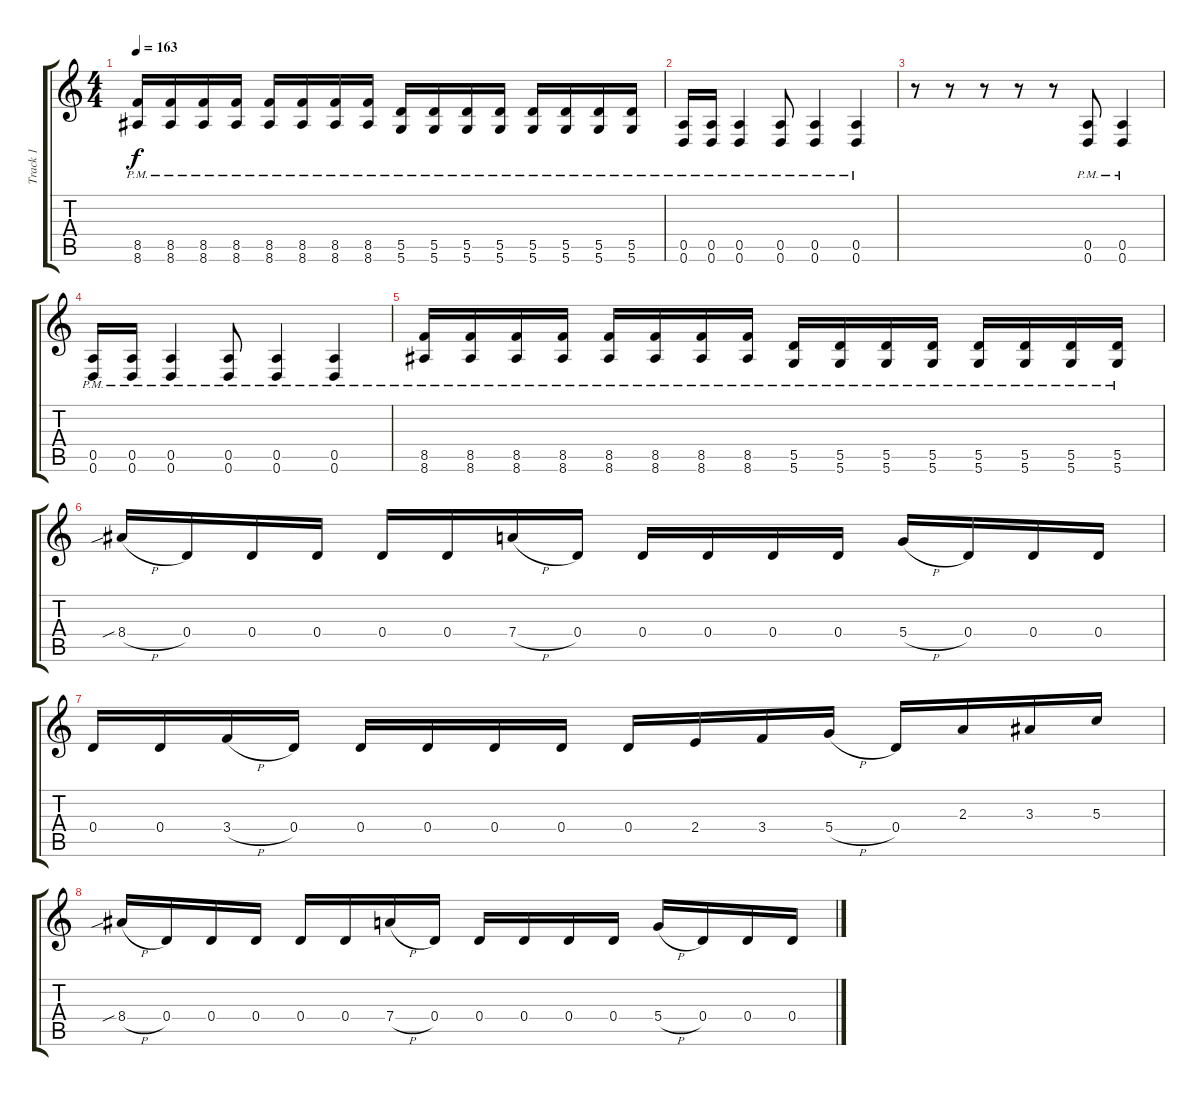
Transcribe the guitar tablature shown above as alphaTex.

\track ("Track 1" "Track 1") {instrument distortionguitar}
\staff {score tabs}
\tuning (E4 B3 G3 D3 A2 D2) {hide}
\ts (4 4)
\tempo 163
\clef g2
\ks c
(8.5{pm} 8.6{pm}).16{dy f} (8.5{pm} 8.6{pm}).16 (8.5{pm} 8.6{pm}).16 (8.5{pm} 8.6{pm}).16 (8.5{pm} 8.6{pm}).16 (8.5{pm} 8.6{pm}).16 (8.5{pm} 8.6{pm}).16 (8.5{pm} 8.6{pm}).16 (5.5{pm} 5.6{pm}).16 (5.5{pm} 5.6{pm}).16 (5.5{pm} 5.6{pm}).16 (5.5{pm} 5.6{pm}).16 (5.5{pm} 5.6{pm}).16 (5.5{pm} 5.6{pm}).16 (5.5{pm} 5.6{pm}).16 (5.5{pm} 5.6{pm}).16 |
(0.5{pm} 0.6{pm}).16 (0.5{pm} 0.6{pm}).16 (0.5{pm} 0.6{pm}).4 (0.5{pm} 0.6{pm}).8 (0.5{pm} 0.6{pm}).4 (0.5{pm} 0.6{pm}).4 |
r.8 r.8 r.8 r.8 r.8 (0.5{pm} 0.6{pm}).8 (0.5{pm} 0.6{pm}).4 |
(0.5{pm} 0.6{pm}).16 (0.5{pm} 0.6{pm}).16 (0.5{pm} 0.6{pm}).4 (0.5{pm} 0.6{pm}).8 (0.5{pm} 0.6{pm}).4 (0.5{pm} 0.6{pm}).4 |
(8.5{pm} 8.6{pm}).16 (8.5{pm} 8.6{pm}).16 (8.5{pm} 8.6{pm}).16 (8.5{pm} 8.6{pm}).16 (8.5{pm} 8.6{pm}).16 (8.5{pm} 8.6{pm}).16 (8.5{pm} 8.6{pm}).16 (8.5{pm} 8.6{pm}).16 (5.5{pm} 5.6{pm}).16 (5.5{pm} 5.6{pm}).16 (5.5{pm} 5.6{pm}).16 (5.5{pm} 5.6{pm}).16 (5.5{pm} 5.6{pm}).16 (5.5{pm} 5.6{pm}).16 (5.5{pm} 5.6{pm}).16 (5.5{pm} 5.6{pm}).16 |
8.4{sib h}.16 0.4.16 0.4.16 0.4.16 0.4.16 0.4.16 7.4{h}.16 0.4.16 0.4.16 0.4.16 0.4.16 0.4.16 5.4{h}.16 0.4.16 0.4.16 0.4.16 |
0.4.16 0.4.16 3.4{h}.16 0.4.16 0.4.16 0.4.16 0.4.16 0.4.16 0.4.16 2.4.16 3.4.16 5.4{h}.16 0.4.16 2.3.16 3.3.16 5.3.16 |
8.4{sib h}.16 0.4.16 0.4.16 0.4.16 0.4.16 0.4.16 7.4{h}.16 0.4.16 0.4.16 0.4.16 0.4.16 0.4.16 5.4{h}.16 0.4.16 0.4.16 0.4.16
